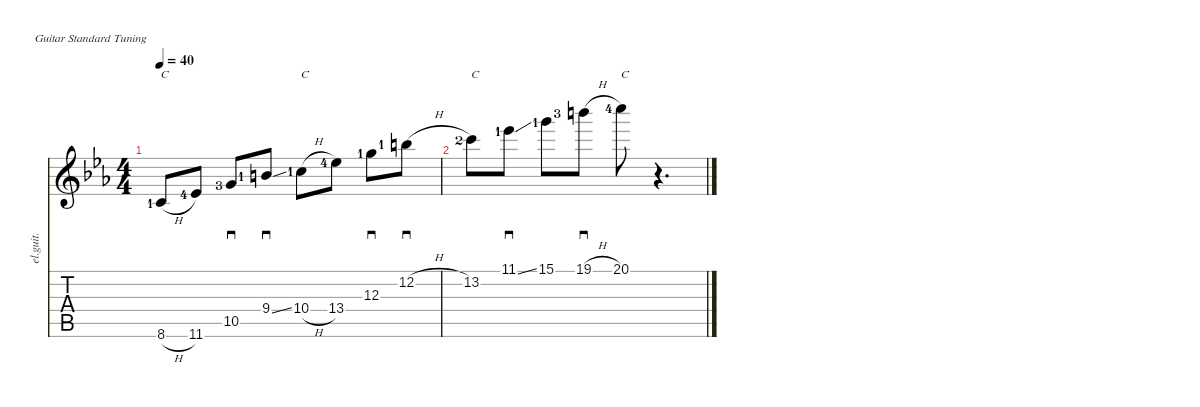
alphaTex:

\defaultSystemsLayout 4
\hideDynamics
\bracketExtendMode nobrackets
\track ("Clean Guitar" "el.guit.") {instrument electricguitarclean}
\staff {score tabs}
\tuning (E4 B3 G3 D3 A2 E2)
\ts (4 4)
\tempo 40
\clef g2
\scale
0.549629
\ks cminor
8.6{h lf 2 acc forcenatural}.8{txt "C" dy mf instrument electricguitarclean beam Up} 11.6{lf 5 acc b}.8{beam Up} 10.5{lf 4 acc forcenatural}.8{sd beam Up} 9.4{ss lf 2 acc forcenatural}.8{sd beam Up} 10.4{h lf 2 acc forcenatural}.8{txt "C" beam Down} 13.4{lf 5 acc b}.8{beam Down} 12.3{lf 2 acc forcenatural}.8{sd beam Down} 12.2{h lf 2 acc forcenatural}.8{sd beam Down} |
\scale
0.450371 13.2{lf 3 acc forcenatural}.8{txt "C" beam Down} 11.1{ss lf 2 acc b}.8{sd beam Down} 15.1{lf 2 acc forcenatural}.8{beam Down} 19.1{h lf 4 acc forcenatural}.8{sd beam Down} 20.1{lf 5 acc forcenatural}.8{txt "C" beam Down} r.4{d beam Down}
